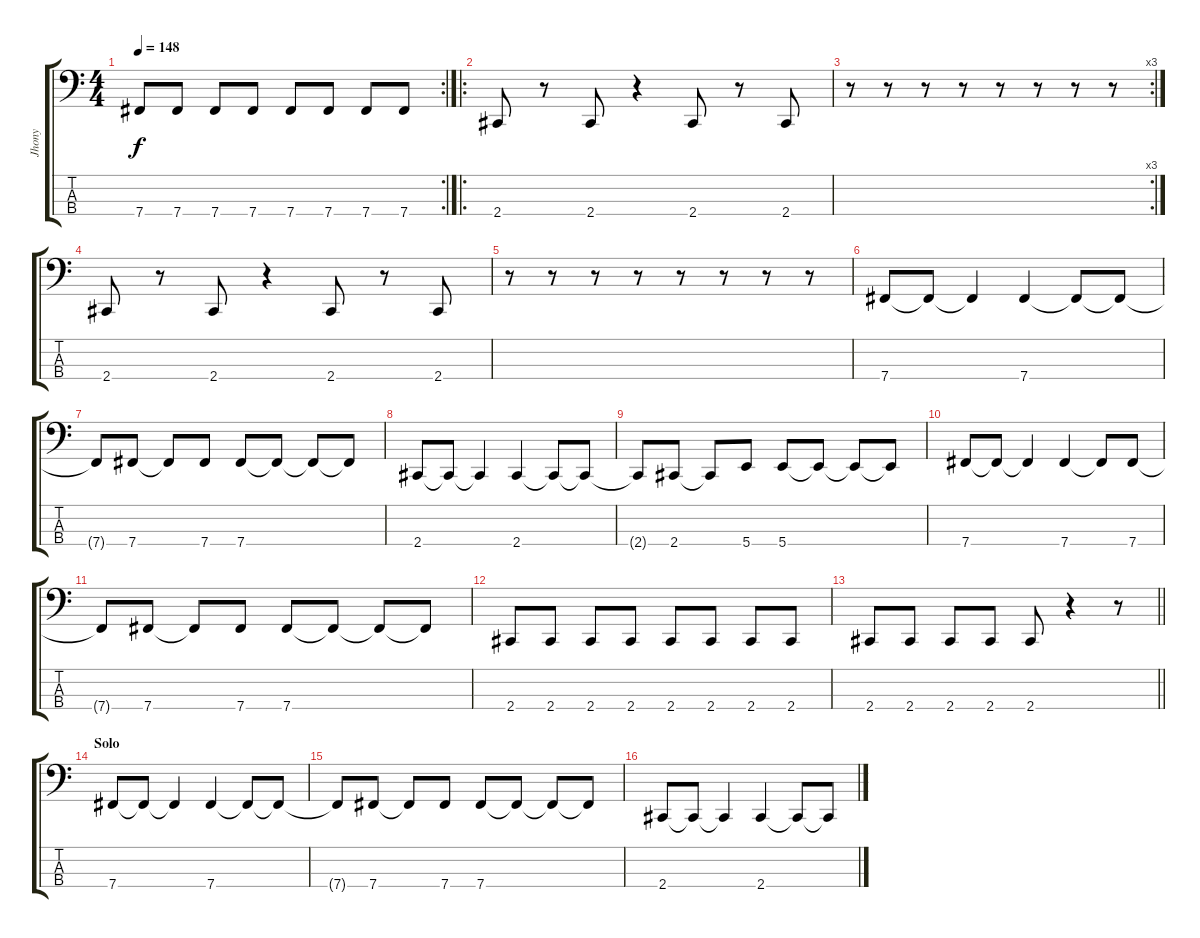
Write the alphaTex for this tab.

\track ("Jhony" "Jhony") {instrument electricbasspick}
\staff {score tabs}
\tuning (E2 B1 Gb1 B0) {hide}
\rc 2
\ts (4 4)
\tempo 148
\clef f4
\ks c
7.4.8{dy f} 7.4.8 7.4.8 7.4.8 7.4.8 7.4.8 7.4.8 7.4.8 |
\ro
2.4.8 r.8 2.4.8 r.4 2.4.8 r.8 2.4.8 |
\rc 3
r.8 r.8 r.8 r.8 r.8 r.8 r.8 r.8 |
2.4.8 r.8 2.4.8 r.4 2.4.8 r.8 2.4.8 |
r.8 r.8 r.8 r.8 r.8 r.8 r.8 r.8 |
7.4.8 7.4{t}.8 7.4{t}.4 7.4.4 7.4{t}.8 7.4{t}.8 |
7.4{t}.8 7.4.8 7.4{t}.8 7.4.8 7.4.8 7.4{t}.8 7.4{t}.8 7.4{t}.8 |
2.4.8 2.4{t}.8 2.4{t}.4 2.4.4 2.4{t}.8 2.4{t}.8 |
2.4{t}.8 2.4.8 2.4{t}.8 5.4.8 5.4.8 5.4{t}.8 5.4{t}.8 5.4{t}.8 |
7.4.8 7.4{t}.8 7.4{t}.4 7.4.4 7.4{t}.8 7.4.8 |
7.4{t}.8 7.4.8 7.4{t}.8 7.4.8 7.4.8 7.4{t}.8 7.4{t}.8 7.4{t}.8 |
2.4.8 2.4.8 2.4.8 2.4.8 2.4.8 2.4.8 2.4.8 2.4.8 |
\barLineRight lightlight
2.4.8 2.4.8 2.4.8 2.4.8 2.4.8 r.4 r.8 |
\section ("" "Solo")
7.4.8 7.4{t}.8 7.4{t}.4 7.4.4 7.4{t}.8 7.4{t}.8 |
7.4{t}.8 7.4.8 7.4{t}.8 7.4.8 7.4.8 7.4{t}.8 7.4{t}.8 7.4{t}.8 |
2.4.8 2.4{t}.8 2.4{t}.4 2.4.4 2.4{t}.8 2.4{t}.8
